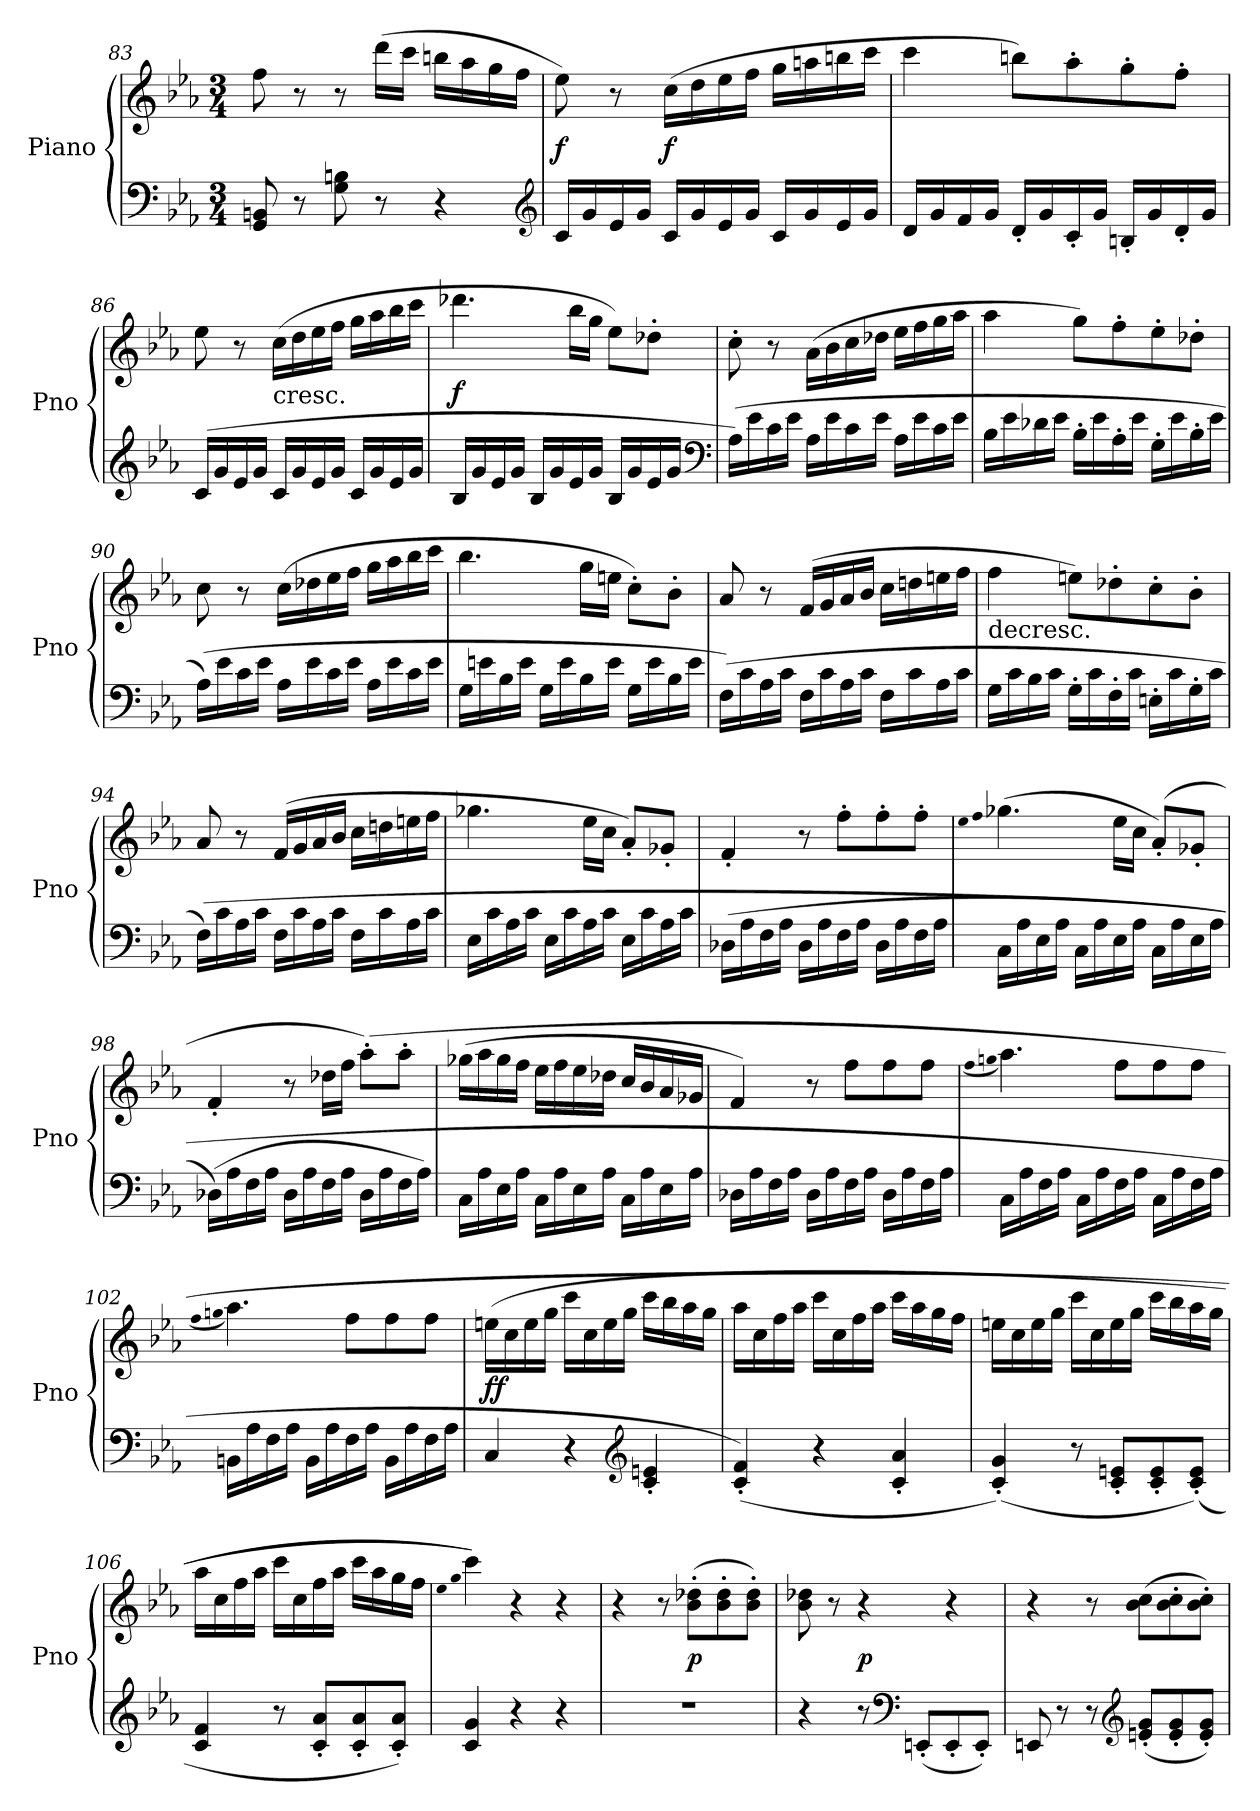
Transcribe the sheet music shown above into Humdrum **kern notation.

**kern	**kern	**dynam
*part1	*part1	*part1
*staff2	*staff1	*staff1/2
*I"Piano	*	*
*I'Pno	*	*
*clefF4	*clefG2	*
*k[b-e-a-]	*k[b-e-a-]	*
*E-:	*E-:	*
*M3/4	*M3/4	*
=83	=83	=83
8GG/ 8BBn/	8ff\	.
8r	8r	.
8G\ 8Bn\	8r	.
8r	(16ddd\LL	.
.	16ccc\JJ	.
4r	16bbn\LL	.
.	16aa-\	.
.	16gg\	.
.	16ff\JJ	.
*clefG2	*	*
=84	=84	=84
16c/LL	8ee-\)	f
16g/	.	.
16e-/	8r	.
16g/JJ	.	.
16c/LL	(16cc\LL	f
16g/	16dd\	.
16e-/	16ee-\	.
16g/JJ	16ff\JJ	.
16c/LL	16gg\LL	.
16g/	16aan\	.
16e-/	16bbn\	.
16g/JJ	16ccc\JJ	.
=85	=85	=85
16d/LL	4ccc\	.
16g/	.	.
16f/	.	.
16g/JJ	.	.
16d'/LL	8bbn\L)	.
16g/	.	.
16c'/	8aa-'\	.
16g/JJ	.	.
16Bn'/LL	8gg'\	.
16g/	.	.
16d'/	8ff'\J	.
16g/JJ	.	.
=86	=86	=86
(16c/LL	8ee-\	.
16g/	.	.
16e-/	8r	.
16g/JJ	.	.
!	!LO:TX:c:t=cresc.	!
16c/LL	(16cc\LL	.
16g/	16dd\	.
16e-/	16ee-\	.
16g/JJ	16ff\JJ	.
16c/LL	16gg\LL	.
16g/	16aa-\	.
16e-/	16bb-\	.
16g/JJ	16ccc\JJ	.
=87	=87	=87
16B-/LL	4.ddd-X\	f
16g/	.	.
16e-/	.	.
16g/JJ	.	.
16B-/LL	.	.
16g/	.	.
16e-/	16bb-\LL	.
16g/JJ	16gg\JJ	.
16B-/LL	8ee-\L)	.
16g/	.	.
16e-/	8dd-X'\J	.
16g/JJ	.	.
*clefF4	*	*
=88	=88	=88
(16A-\LL)	8cc'\	.
16e-\	.	.
16c\	8r	.
16e-\JJ	.	.
16A-\LL	(16a-\LL	.
16e-\	16b-\	.
16c\	16cc\	.
16e-\JJ	16dd-X\JJ	.
16A-\LL	16ee-\LL	.
16e-\	16ff\	.
16c\	16gg\	.
16e-\JJ	16aa-\JJ	.
=89	=89	=89
16B-\LL	4aa-\	.
16e-\	.	.
16d-X\	.	.
16e-\JJ	.	.
16B-'\LL	8gg\L)	.
16e-\	.	.
16A-'\	8ff'\	.
16e-\JJ	.	.
16G'\LL	8ee-'\	.
16e-\	.	.
16B-'\	8dd-X'\J	.
16e-\JJ	.	.
=90	=90	=90
(16A-\LL)	8cc\	.
16e-\	.	.
16c\	8r	.
16e-\JJ	.	.
16A-\LL	(16cc\LL	.
16e-\	16dd-X\	.
16c\	16ee-\	.
16e-\JJ	16ff\JJ	.
16A-\LL	16gg\LL	.
16e-\	16aa-\	.
16c\	16bb-\	.
16e-\JJ	16ccc\JJ	.
=91	=91	=91
16G\LL	4.bb-\	.
16en\	.	.
16B-\	.	.
16e\JJ	.	.
16G\LL	.	.
16e\	.	.
16B-\	16gg\LL	.
16e\JJ	16een\JJ	.
16G\LL	8cc'\L)	.
16e\	.	.
16B-\	8b-'\J	.
16e\JJ	.	.
=92	=92	=92
(16F\LL)	8a-/	.
16c\	.	.
16A-\	8r	.
16c\JJ	.	.
16F\LL	(16f/LL	.
16c\	16g/	.
16A-\	16a-/	.
16c\JJ	16b-/JJ	.
16F\LL	16cc\LL	.
16c\	16ddn\	.
16A-\	16een\	.
16c\JJ	16ff\JJ	.
=93	=93	=93
!	!LO:TX:c:t=decresc.	!
16G\LL	4ff\	.
16c\	.	.
16B-\	.	.
16c\JJ	.	.
16G'\LL	8een\L)	.
16c\	.	.
16F'\	8dd-X'\	.
16c\JJ	.	.
16En'\LL	8cc'\	.
16c\	.	.
16G'\	8b-'\J	.
16c\JJ	.	.
=94	=94	=94
(16F\LL)	8a-/	.
16c\	.	.
16A-\	8r	.
16c\JJ	.	.
16F\LL	(16f/LL	.
16c\	16g/	.
16A-\	16a-/	.
16c\JJ	16b-/JJ	.
16F\LL	16cc\LL	.
16c\	16ddn\	.
16A-\	16een\	.
16c\JJ	16ff\JJ	.
=95	=95	=95
16E-\LL	4.gg-X\	.
16c\	.	.
16A-\	.	.
16c\JJ	.	.
16E-\LL	.	.
16c\	.	.
16A-\	16ee-\LL	.
16c\JJ	16cc\JJ	.
16E-\LL	8a-'/L)	.
16c\	.	.
16A-\	8g-X'/J	.
16c\JJ	.	.
=96	=96	=96
(16D-X\LL	4f'/	.
16A-\	.	.
16F\	.	.
16A-\JJ	.	.
16D-\LL	8r	.
16A-\	.	.
16F\	8ff'\L	.
16A-\JJ	.	.
16D-\LL	8ff'\	.
16A-\	.	.
16F\	8ff'\J	.
16A-\JJ	.	.
=97	=97	=97
.	qee-	.
.	qff	.
16C\LL	(4.gg-X\	.
16A-\	.	.
16E-\	.	.
16A-\JJ	.	.
16C\LL	.	.
16A-\	.	.
16E-\	16ee-\LL	.
16A-\JJ	16cc\JJ	.
16C\LL	(8a-'/L)	.
16A-\	.	.
16E-\	8g-X'/J	.
16A-\JJ	.	.
=98	=98	=98
(16D-X\LL)	4f'/	.
16A-\	.	.
16F\	.	.
16A-\JJ	.	.
16D-\LL	8r	.
16A-\	.	.
16F\	16dd-X\LL	.
16A-\JJ	16ff\JJ	.
16D-\LL	(8aa-'\L)	.
16A-\	.	.
16F\	8aa-'\J	.
16A-\JJ)	.	.
=99	=99	=99
16C\LL	(16gg-X\LL	.
16A-\	16aa-\	.
16E-\	16gg-\	.
16A-\JJ	16ff\JJ	.
16C\LL	16ee-\LL	.
16A-\	16ff\	.
16E-\	16ee-\	.
16A-\JJ	16dd-X\JJ	.
16C\LL	16cc/LL	.
16A-\	16b-/	.
16E-\	16a-/	.
16A-\JJ	16g-X/JJ	.
=100	=100	=100
16D-X\LL	4f/)	.
16A-\	.	.
16F\	.	.
16A-\JJ	.	.
16D-\LL	8r	.
16A-\	.	.
16F\	8ff\L	.
16A-\JJ	.	.
16D-\LL	8ff\	.
16A-\	.	.
16F\	8ff\J	.
16A-\JJ	.	.
=101	=101	=101
.	(qff	.
.	qggn	.
16C\LL	4.aa-\)	.
16A-\	.	.
16F\	.	.
16A-\JJ	.	.
16C\LL	.	.
16A-\	.	.
16F\	8ff\L	.
16A-\JJ	.	.
16C\LL	8ff\	.
16A-\	.	.
16F\	8ff\J	.
16A-\JJ	.	.
=102	=102	=102
.	(qff	.
.	qggn	.
16BBn\LL	4.aa-\)	.
16A-\	.	.
16F\	.	.
16A-\JJ	.	.
16BB\LL	.	.
16A-\	.	.
16F\	8ff\L	.
16A-\JJ	.	.
16BB\LL	8ff\	.
16A-\	.	.
16F\	8ff\J	.
16A-\JJ	.	.
=103	=103	=103
4C/	(16een\LL	ff
.	16cc\	.
.	16ee\	.
.	16gg\JJ	.
4r	16ccc\LL	.
.	16cc\	.
.	16ee\	.
.	16gg\JJ	.
*clefG2	*	*
4c'/ 4en'/	16ccc\LL	.
.	16bb-\	.
.	16aa-\	.
.	16gg\JJ	.
=104	=104	=104
(4c'/ 4f'/)	16aa-\LL	.
.	16cc\	.
.	16ff\	.
.	16aa-\JJ	.
4r	16ccc\LL	.
.	16cc\	.
.	16ff\	.
.	16aa-\JJ	.
4c'/ 4a-'/	16ccc\LL	.
.	16aa-\	.
.	16gg\	.
.	16ff\JJ	.
=105	=105	=105
(4c'/ 4g'/)	16een\LL	.
.	16cc\	.
.	16ee\	.
.	16gg\JJ	.
8r	16ccc\LL	.
.	16cc\	.
8c'/ 8en'/L	16ee\	.
.	16gg\JJ	.
8c'/ 8e'/	16ccc\LL	.
.	16bb-\	.
(8c'/ 8e'/J)	16aa-\	.
.	16gg\JJ	.
=106	=106	=106
4c/ 4f/	16aa-\LL	.
.	16cc\	.
.	16ff\	.
.	16aa-\JJ	.
8r	16ccc\LL	.
.	16cc\	.
8c'/ 8a-'/L	16ff\	.
.	16aa-\JJ	.
8c'/ 8a-'/	16ccc\LL	.
.	16aa-\	.
8c'/ 8a-'/J)	16gg\	.
.	16ff\JJ	.
=107	=107	=107
.	qee-	.
.	qgg	.
4c/ 4g/	4ccc\))	.
4r	4r	.
4r	4r	.
=108	=108	=108
2.r	4r	.
.	8r	.
.	(8b-'\ 8dd-X'\L	p
.	8b-'\ 8dd-'\	.
.	8b-'\ 8dd-'\J)	.
=109	=109	=109
4r	8b-\ 8dd-X\	.
.	8r	.
8r	4r	p
*clefF4	*	*
(8EEn'/L	.	.
8EE'/	4r	.
8EE'/J)	.	.
=110	=110	=110
8EEn/	4r	.
8r	.	.
8r	8r	.
*clefG2	*	*
(8en'/ 8g'/L	(8b-\ 8cc\L	.
8e'/ 8g'/	8b-'\ 8cc'\	.
8e'/ 8g'/J)	8b-'\ 8cc'\J)	.
=	=	=
*-	*-	*-
